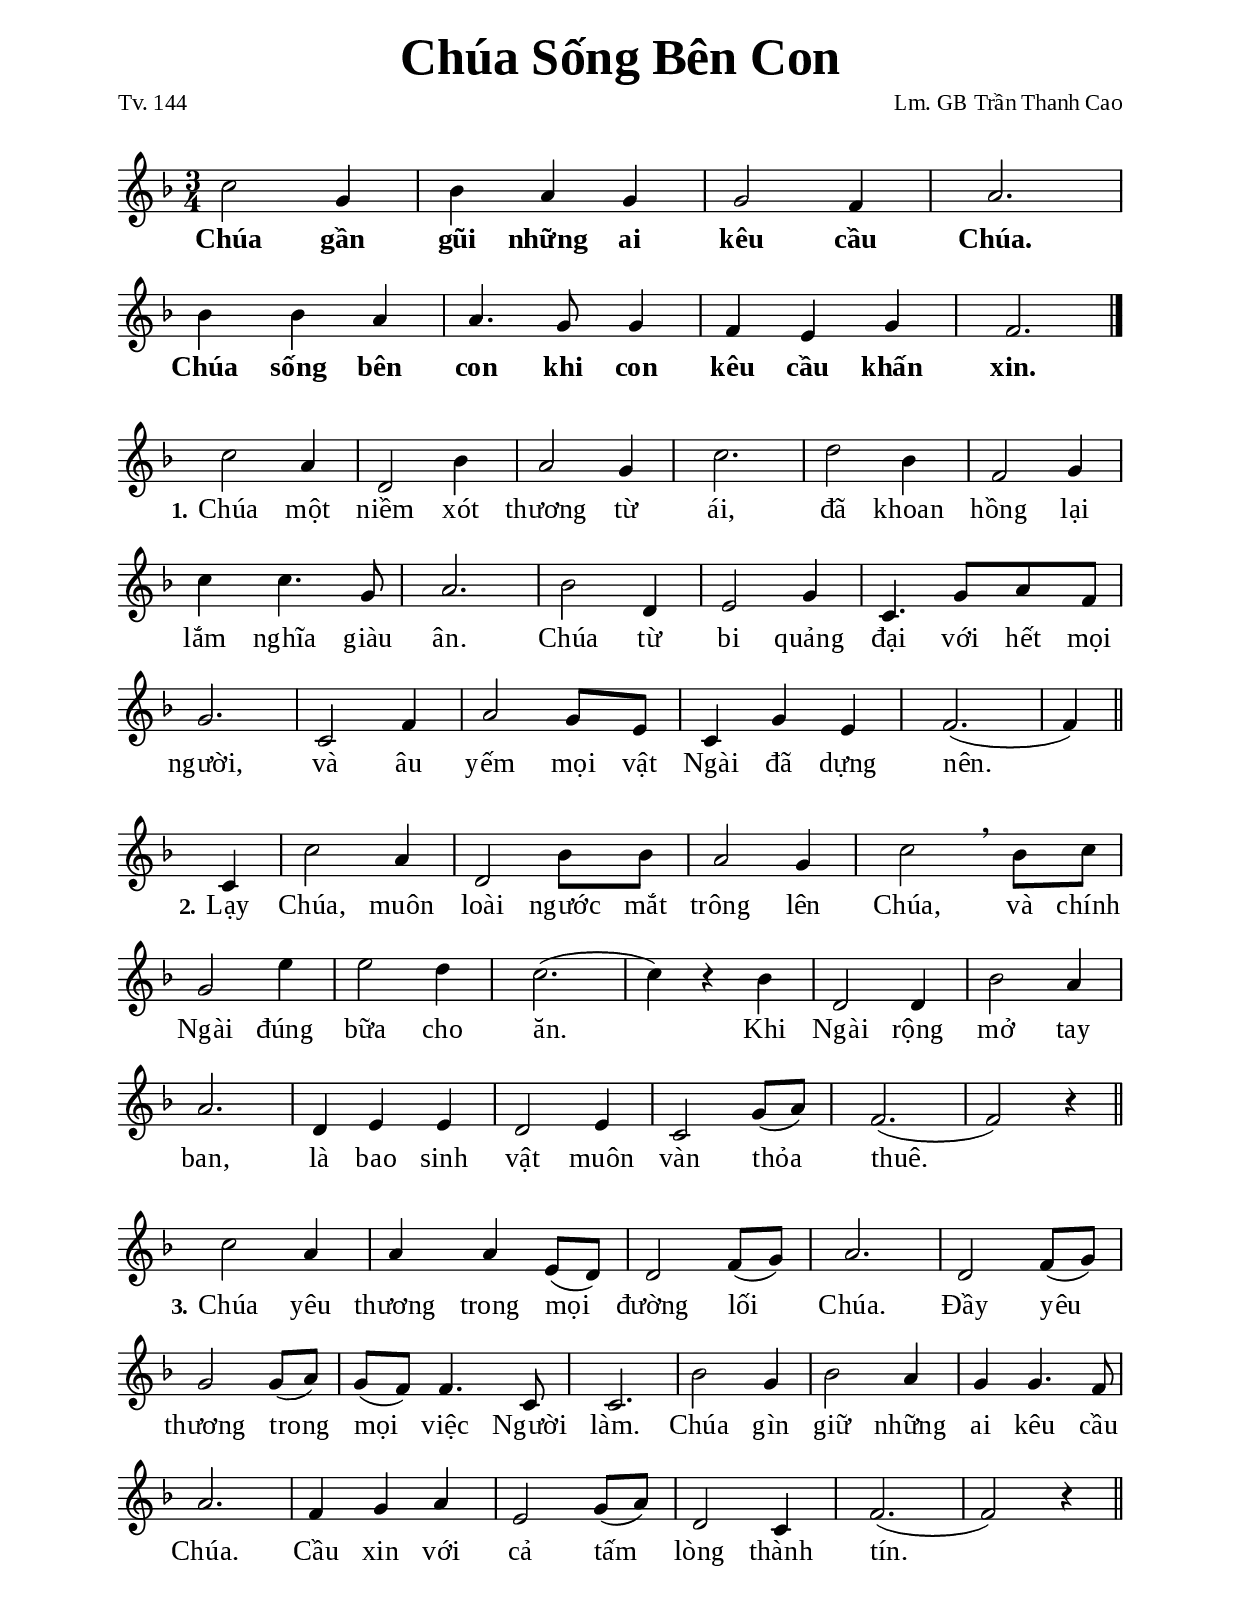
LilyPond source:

% Cài đặt chung
\version "2.22.1"
\include "english.ly"

\header {
  title = \markup { \fontsize #3 "Chúa Sống Bên Con" }
  poet = "Tv. 144"
  composer = "Lm. GB Trần Thanh Cao"
  arranger = " "
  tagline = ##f
}

\paper {
  #(set-paper-size "a4")
  top-margin = 10\mm
  bottom-margin = 10\mm
  left-margin = 20\mm
  right-margin = 20\mm
  indent = #0
  #(define fonts
    (make-pango-font-tree
      "Liberation Serif"
      "Liberation Serif"
      "Liberation Serif"
      (/ 20 20)))
  page-count = #1
}

% Nhạc điệp khúc
nhacDiepKhuc= \relative c'' {
  c2 g4 |
  bf a g |
  g2 f4 |
  a2. |
  bf4 bf a |
  a4. g8 g4 |
  f e g |
  f2. \bar "|."
}

% Nhạc phiên khúc
nhacPhienKhucMot = \relative c'' {
  c2 a4 |
  d,2 bf'4 |
  a2 g4 |
  c2. |
  d2 bf4 |
  f2 g4 |
  c4 c4. g8 |
  a2. |
  bf2 d,4 |
  e2 g4 |
  c,4. g'8 a f |
  g2. |
  c,2 f4 |
  a2 g8 e |
  c4 g' e |
  f2. ( |
  f4) \bar "||"
}

nhacPhienKhucHai = \relative c' {
  \partial 4 c4 |
  c'2 a4 |
  d,2 bf'8 bf |
  a2 g4 |
  c2 \breathe bf8 c |
  g2 e'4 |
  e2 d4 |
  c2. ( |
  c4) r bf |
  d,2 d4 |
  bf'2 a4 |
  a2. |
  d,4 e e |
  d2 e4 |
  c2 g'8 (a) |
  f2. ( |
  f2) r4 \bar "||"
}

nhacPhienKhucBa = \relative c'' {
  c2 a4 |
  a a e8 (d) |
  d2 f8 (g) |
  a2. |
  d,2 f8 (g) |
  g2 g8 (a) |
  g (f) f4. c8 |
  c2. |
  bf'2 g4 |
  bf2 a4 |
  g g4. f8 |
  a2. |
  f4 g a |
  e2 g8 (a) |
  d,2 c4 |
  f2. ( |
  f2) r4 \bar "||"
}

% Lời điệp khúc
loiDiepKhuc = \lyricmode {
  Chúa gần gũi những ai kêu cầu Chúa.
  Chúa sống bên con khi con kêu cầu khấn xin.
}

% Lời phiên khúc
loiPhienKhucMot = \lyricmode {
  \set stanza = #"1."
  Chúa một niềm xót thương từ ái,
  đã khoan hồng lại lắm nghĩa giàu ân.
  Chúa từ bi quảng đại với hết mọi người,
  và âu yếm mọi vật Ngài đã dựng nên.
}

loiPhienKhucHai = \lyricmode {
  \set stanza = #"2."
  Lạy Chúa, muôn loài ngước mắt trông lên Chúa,
  và chính Ngài đúng bữa cho ăn.
  Khi Ngài rộng mở tay ban,
  là bao sinh vật muôn vàn thỏa thuê.
}

loiPhienKhucBa = \lyricmode {
  \set stanza = #"3."
  Chúa yêu thương trong mọi đường lối Chúa.
  Đầy yêu thương trong mọi việc Người làm.
  Chúa gìn giữ những ai kêu cầu Chúa.
  Cầu xin với cả tấm lòng thành tín.
}


% Dàn trang
\score {
  \new ChoirStaff <<
    \new Staff = diepKhuc \with {
        \consists "Merge_rests_engraver"
        %\magnifyStaff #(magstep +1)
      }
      <<
      \new Voice = beSop {
        \key f \major \time 3/4 \stemNeutral \nhacDiepKhuc
      }
    >>
    \new Lyrics \lyricsto beSop \loiDiepKhuc
  >>
  \layout {
    \override Lyrics.LyricText.font-series = #'bold
    \override Lyrics.LyricText.font-size = #+2
    \override Lyrics.LyricSpace.minimum-distance = #3.0
    \override Score.BarNumber.break-visibility = ##(#f #f #f)
    \override Score.SpacingSpanner.uniform-stretching = ##t
  }
}

\score {
  \new ChoirStaff <<
    \new Staff = phienKhuc \with {
        %\magnifyStaff #(magstep +1)
      }
      <<
      \new Voice = beSop {
        \key f \major \time 3/4 \nhacPhienKhucMot
      }
    >>
    \new Lyrics \lyricsto beSop \loiPhienKhucMot
  >>
  \layout {
    \override Staff.TimeSignature.transparent = ##t
    \override Lyrics.LyricText.font-size = #+2
    \override Lyrics.LyricSpace.minimum-distance = #2.5
    \override Score.BarNumber.break-visibility = ##(#f #f #f)
    \override Score.SpacingSpanner.uniform-stretching = ##t
  } 
}

\score {
  \new ChoirStaff <<
    \new Staff = phienKhuc \with {
        %\magnifyStaff #(magstep +1)
      }
      <<
      \new Voice = beSop {
        \key f \major \time 3/4 \nhacPhienKhucHai
      }
    >>
    \new Lyrics \lyricsto beSop \loiPhienKhucHai
  >>
  \layout {
    \override Staff.TimeSignature.transparent = ##t
    \override Lyrics.LyricText.font-size = #+2
    \override Lyrics.LyricSpace.minimum-distance = #2.2
    \override Score.BarNumber.break-visibility = ##(#f #f #f)
    \override Score.SpacingSpanner.uniform-stretching = ##t
  } 
}

\score {
  \new ChoirStaff <<
    \new Staff = phienKhuc \with {
        %\magnifyStaff #(magstep +1)
      }
      <<
      \new Voice = beSop {
        \key f \major \time 3/4 \nhacPhienKhucBa
      }
    >>
    \new Lyrics \lyricsto beSop \loiPhienKhucBa
  >>
  \layout {
    \override Staff.TimeSignature.transparent = ##t
    \override Lyrics.LyricText.font-size = #+2
    \override Lyrics.LyricSpace.minimum-distance = #2.2
    \override Score.BarNumber.break-visibility = ##(#f #f #f)
    \override Score.SpacingSpanner.uniform-stretching = ##t
  } 
}
